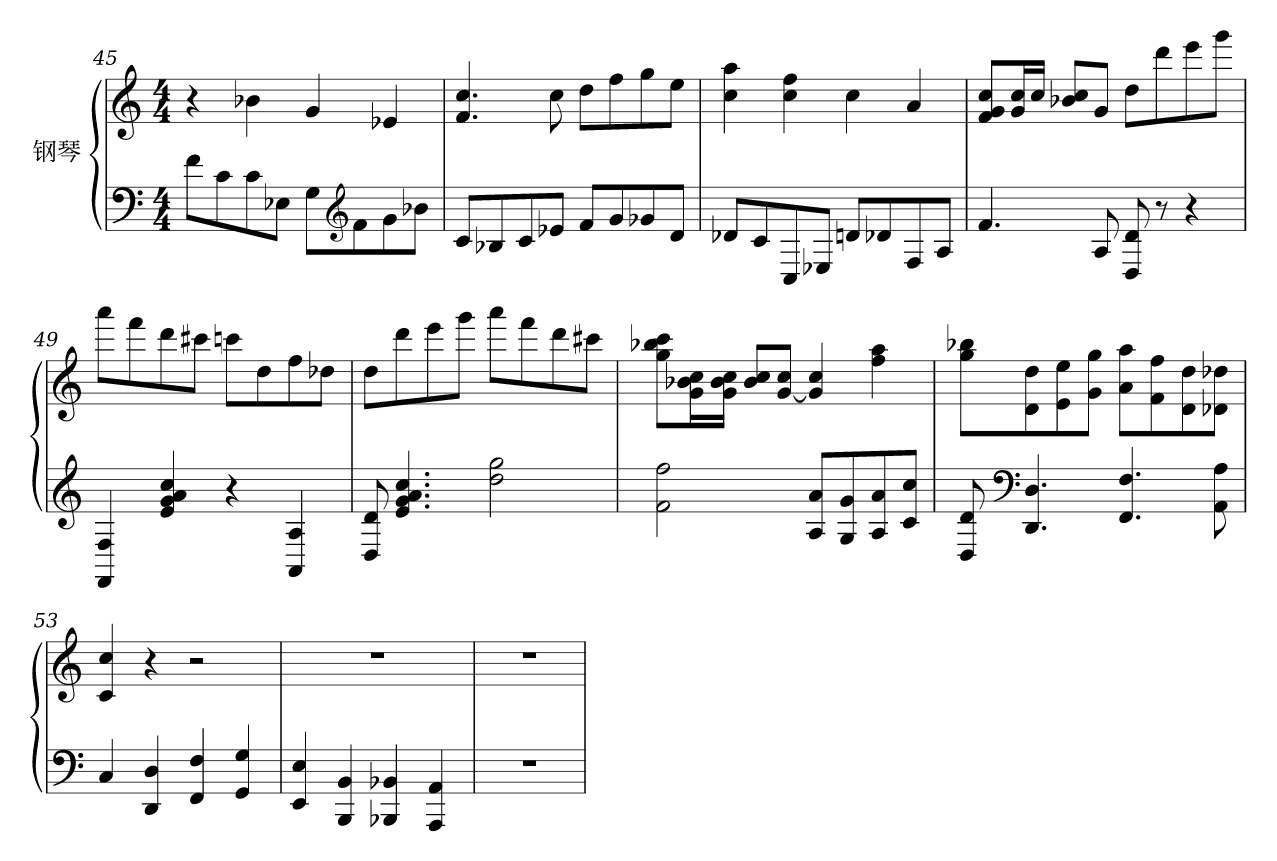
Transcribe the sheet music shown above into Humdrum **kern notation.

**kern	**kern
*part1	*part1
*staff2	*staff1
*I"钢琴	*
*clefF4	*clefG2
*k[]	*k[]
*M4/4	*M4/4
=45	=45
8f\L	4r
8c\	.
8c\	4b-X\
8E-X\J	.
8G\L	4g/
*clefG2	*
8f\	.
8g\	4e-X/
8b-X\J	.
=46	=46
8c/L	4.f/ 4.cc/
8B-X/	.
8c/	.
8e-X/J	8cc\
8f/L	8dd\L
8g/	8ff\
8g-X/	8gg\
8d/J	8ee\J
=47	=47
8d-X/L	4cc\ 4aa\
8c/	.
8C/	4cc\ 4ff\
8E-X/J	.
8dn/L	4cc\
8d-X/	.
8F/	4a/
8A/J	.
=48	=48
4.f/	8f/ 8g/ 8cc/L
.	16g/ 16cc/L
.	16cc/JJ
.	8b-X/ 8cc/L
8A/	8g/J
8D/ 8d/	8dd\L
8r	8ddd\
4r	8eee\
.	8ggg\J
=49	=49
4FF/ 4F/	8aaa\L
.	8fff\
4e/ 4g/ 4a/ 4cc/	8ddd\
.	8ccc#X\J
4r	8cccn\L
.	8dd\
4AA/ 4A/	8ff\
.	8dd-X\J
=50	=50
8D/ 8d/	8dd\L
4.e/ 4.g/ 4.a/ 4.cc/	8ddd\
.	8eee\
.	8ggg\J
2dd\ 2gg\	8aaa\L
.	8fff\
.	8ddd\
.	8ccc#X\J
=51	=51
2f\ 2ff\	8gg\ 8bb-X\ 8ccc\L
.	16g\ 16b-X\ 16cc\L
.	16g\ 16b-\ 16cc\JJ
.	8b-/ 8cc/L
.	[8g/ 8cc/J
8A/ 8a/L	4g/] 4cc/
8G/ 8g/	.
8A/ 8a/	4ff\ 4aa\
8c/ 8cc/J	.
=52	=52
8D/ 8d/	8gg\ 8bb-X\L
*clefF4	*
4.DD/ 4.D/	8d\ 8dd\
.	8e\ 8ee\
.	8g\ 8gg\J
4.FF/ 4.F/	8a\ 8aa\L
.	8f\ 8ff\
.	8d\ 8dd\
8AA\ 8A\	8d-X\ 8dd-X\J
=53	=53
4C/	4c/ 4cc/
4DD/ 4D/	4r
4FF/ 4F/	2r
4GG/ 4G/	.
=54	=54
4EE/ 4E/	1r
4BBB/ 4BB/	.
4BBB-X/ 4BB-X/	.
4AAA/ 4AA/	.
=55	=55
1r	1r
=	=
*-	*-
